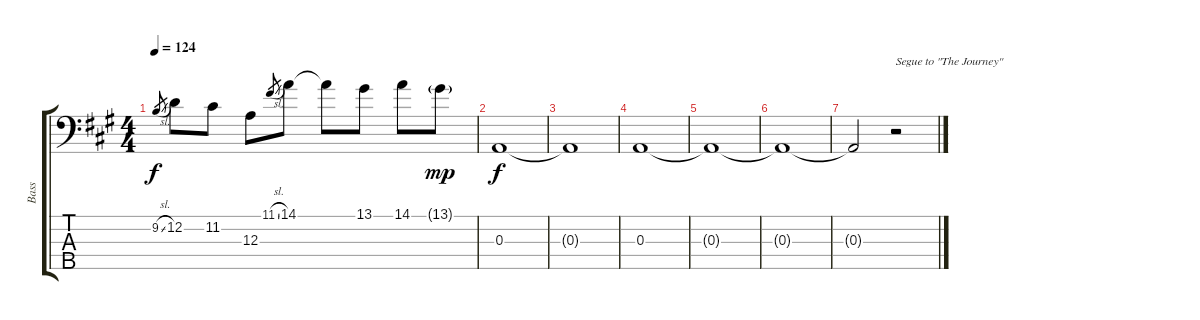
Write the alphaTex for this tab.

\track ("Bass" "Bass") {instrument electricbassfinger}
\staff {score tabs}
\tuning (G2 D2 A1 E1 B0) {hide}
\ts (4 4)
\tempo 124
\clef f4
\ks a
9.2{sl}.8{gr dy f} 12.2.8 11.2.8 12.3.8 11.1{sl}.8{gr} 14.1.8 14.1{t}.8 13.1.8 14.1.8 13.1{g}.8{dy mp} |
0.3.1{dy f} |
0.3{t}.1 |
0.3.1 |
0.3{t}.1 |
0.3{t}.1 |
0.3{t}.2 r.2{txt "Segue to \"The Journey\""}
